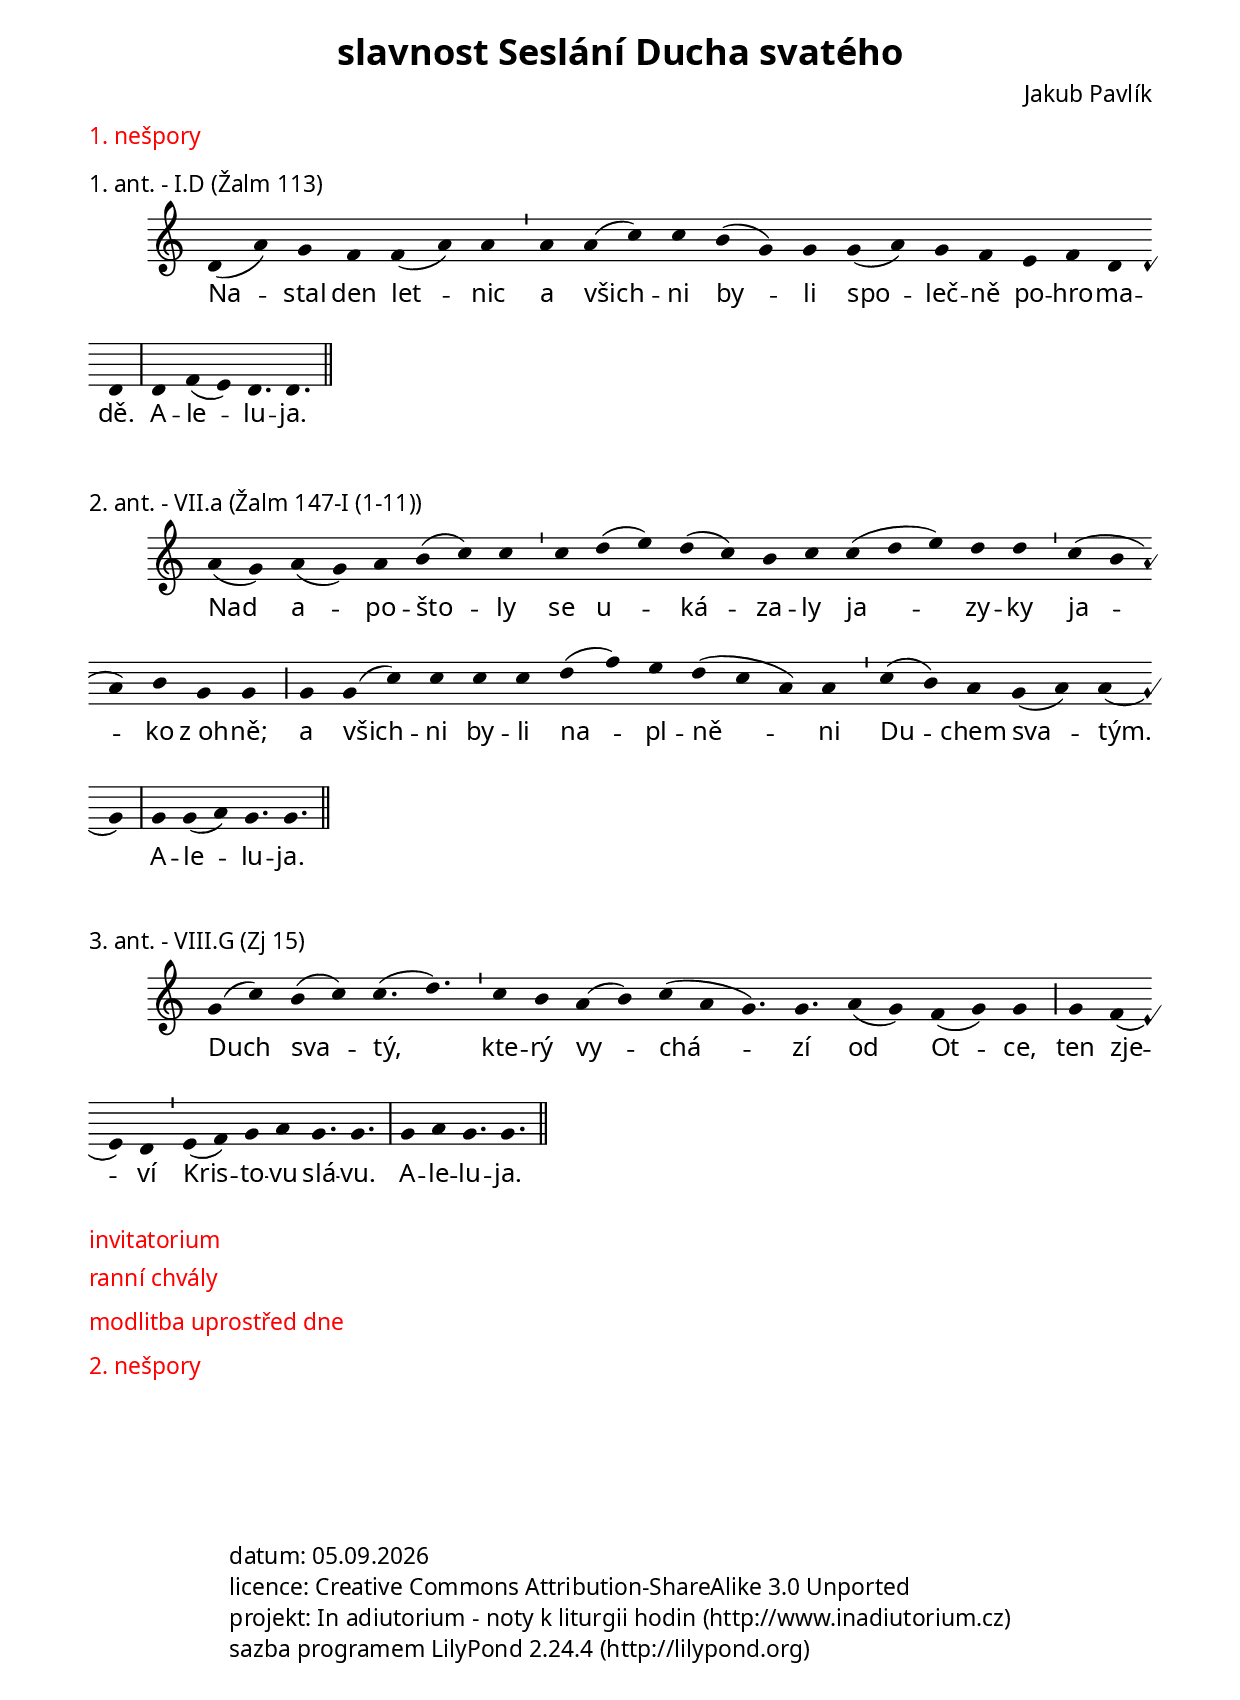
\version "2.14.2"

\header {
  title = "slavnost Seslání Ducha svatého"
  composer = "Jakub Pavlík"
}

\include "spolecne.ly"

\markup {\nadpisHodinka {"1. nešpory"}}

\score {
  \relative c' {
    \choralniRezim
    d4( a') g f f( a) a \barMin
    a a( c) c b( g) g g( a) g f e f d d \barMax
    d f( e) d4. d \barFinalis
  }
  \addlyrics {
    Na -- stal den let -- nic
    a všich -- ni by -- li spo -- leč -- ně po -- hro -- ma -- dě.
    A -- le -- lu -- ja.
  }
  \header {
    quid = "1. ant."
    modus = "I"
    differentia = "D" 
    psalmus = "Žalm 113"
    id = ""
    piece = \markup {\sestavTitulek}
  }
}

\score {
  \relative c'' {
    \choralniRezim
    a4( g) a( g) a b( c) c \barMin
    c d( e) d( c) b c c( d e) d d \barMin
    c( b a) b g g \barMaior
    g g( c) c c c d( f) e d( c a) a \barMin
    c( b) a g( a) a( g) \barMax
    g g( a) g4. g \barFinalis
  }
  \addlyrics {
    Nad a -- po -- što -- ly 
    se u -- ká -- za -- ly ja -- zy -- ky
    ja -- ko z_oh -- ně;
    a všich -- ni by -- li na -- pl -- ně -- ni
    Du -- chem sva -- tým.
    A -- le -- lu -- ja.
  }
  \header {
    quid = "2. ant."
    modus = "VII"
    differentia = "a" 
    psalmus = "Žalm 147-I (1-11)"
    id = ""
    piece = \markup {\sestavTitulek}
  }
}

\score {
  \relative c'' {
    \choralniRezim
    g4( c) b( c) c4.( d) \barMin
    c4 b a( b) c( a g4.) g a4( g) f( g) g \barMaior
    g f( e) d \barMin
    e( f) g a g4. g \barMax
    g4 a g4. g \barFinalis
  }
  \addlyrics {
    Duch sva -- tý, 
    kte -- rý vy -- chá -- zí od Ot -- ce,
    ten zje -- ví 
    Kris -- to -- vu slá -- vu.
    A -- le -- lu -- ja.
  }
  \header {
    quid = "3. ant."
    modus = "VIII"
    differentia = "G" 
    psalmus = "Zj 15"
    id = ""
    piece = \markup {\sestavTitulek}
  }
}

% !!!!! Responsorium vzit z lonska nebo slozit nove?

\score {
  \relative c' {
    \choralniRezim
    
  }
  \addlyrics {
    Přijď, Du -- chu sva -- tý,
    na -- plň srd -- ce svých věr -- ných
    a za -- pal v_nich o -- heň své lás -- ky;
    
    ty jsi shro -- máž -- dil ná -- ro -- dy
    v_jed -- no -- tě ví -- ry,
    i když kaž -- dý z_nich mlu -- ví ji -- ným ja -- zy -- kem.
    
    A -- le -- lu -- ja.
  }
  \header {
    quid = "ant. k Magnificat"
    modus = ""
    differentia = "" 
    psalmus = ""
    id = ""
    piece = \markup {\sestavTitulekBezZalmu}
  }
}

\markup {\nadpisHodinka {"invitatorium"}}
\markup {\nadpisHodinka {"ranní chvály"}}
\markup {\nadpisHodinka {"modlitba uprostřed dne"}}
\markup {\nadpisHodinka {"2. nešpory"}}